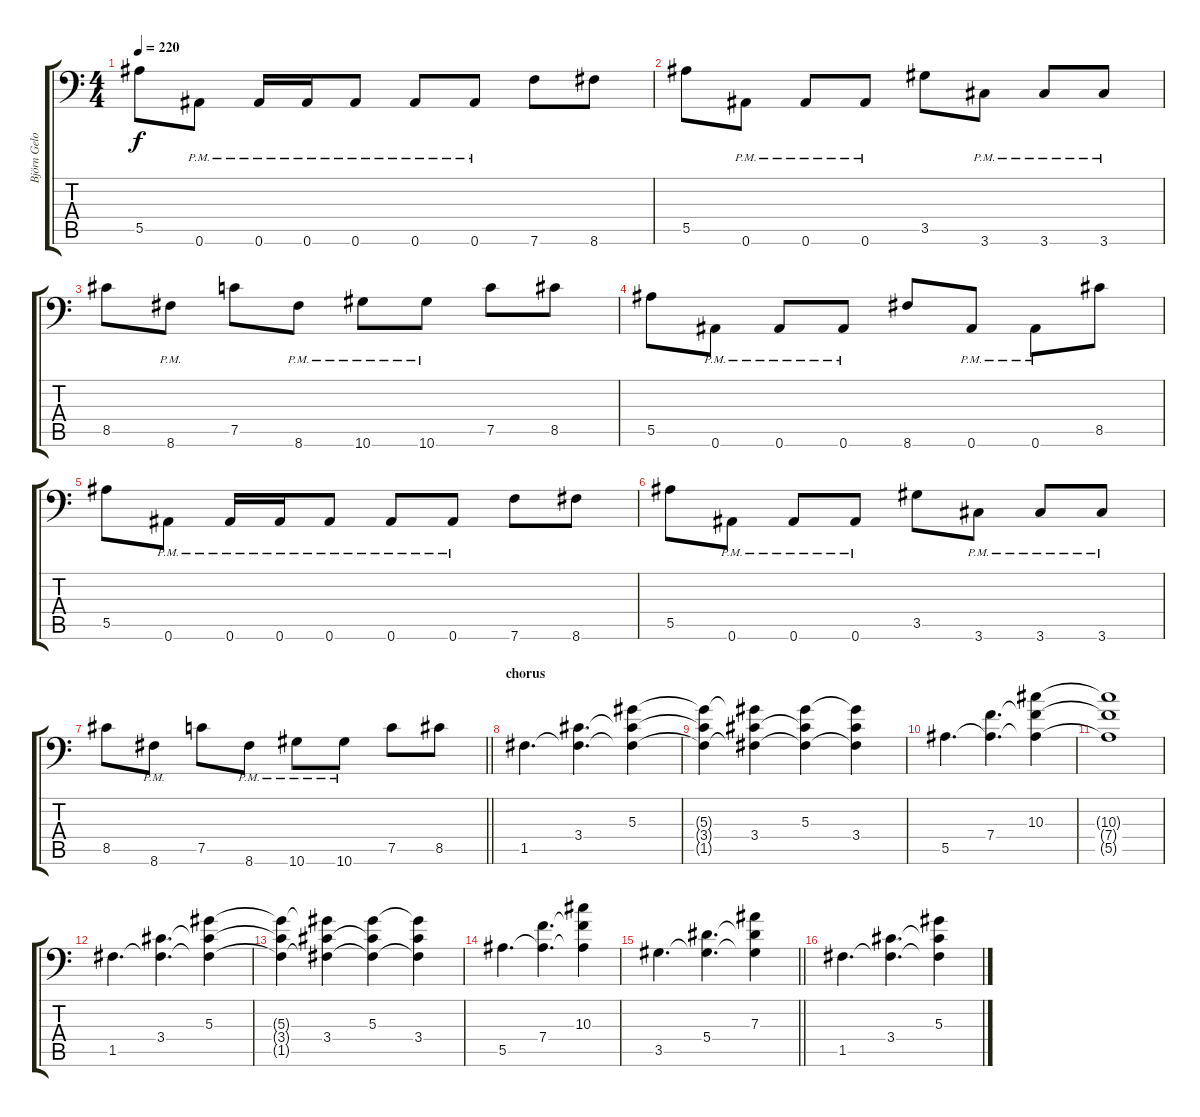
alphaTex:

\track ("Björn Gelotte" "Björn Gelo") {instrument distortionguitar}
\staff {score tabs}
\tuning (C4 G3 Eb3 Bb2 F2 Bb1) {hide}
\ts (4 4)
\tempo 220
\clef f4
\ks c
5.5.8{dy f} 0.6{pm}.8 0.6{pm}.16 0.6{pm}.16 0.6{pm}.8 0.6{pm}.8 0.6{pm}.8 7.6.8 8.6.8 |
5.5.8 0.6{pm}.8 0.6{pm}.8 0.6{pm}.8 3.5.8 3.6{pm}.8 3.6{pm}.8 3.6{pm}.8 |
8.5.8 8.6{pm}.8 7.5.8 8.6{pm}.8 10.6{pm}.8 10.6{pm}.8 7.5.8 8.5.8 |
5.5.8 0.6{pm}.8 0.6{pm}.8 0.6{pm}.8 8.6.8 0.6{pm}.8 0.6{pm}.8 8.5.8 |
5.5.8 0.6{pm}.8 0.6{pm}.16 0.6{pm}.16 0.6{pm}.8 0.6{pm}.8 0.6{pm}.8 7.6.8 8.6.8 |
5.5.8 0.6{pm}.8 0.6{pm}.8 0.6{pm}.8 3.5.8 3.6{pm}.8 3.6{pm}.8 3.6{pm}.8 |
\barLineRight lightlight
8.5.8 8.6{pm}.8 7.5.8 8.6{pm}.8 10.6{pm}.8 10.6{pm}.8 7.5.8 8.5.8 |
\section ("" "chorus")
1.5.4{d} (3.4 1.5{t}).4{d} (5.3 3.4{t} 1.5{t}).4 |
(5.3{t} 3.4{t} 1.5{t}).4 (5.3{t} 3.4 1.5{t}).4 (5.3 3.4{t} 1.5{t}).4 (5.3{t} 3.4 1.5{t}).4 |
5.5.4{d} (7.4 5.5{t}).4{d} (10.3 7.4{t} 5.5{t}).4 |
(10.3{t} 7.4{t} 5.5{t}).1 |
1.5.4{d} (3.4 1.5{t}).4{d} (5.3 3.4{t} 1.5{t}).4 |
(5.3{t} 3.4{t} 1.5{t}).4 (5.3{t} 3.4 1.5{t}).4 (5.3 3.4{t} 1.5{t}).4 (5.3{t} 3.4 1.5{t}).4 |
5.5.4{d} (7.4 5.5{t}).4{d} (10.3 7.4{t} 5.5{t}).4 |
\barLineRight lightlight
3.5.4{d} (5.4 3.5{t}).4{d} (7.3 5.4{t} 3.5{t}).4 |
1.5.4{d} (3.4 1.5{t}).4{d} (5.3 3.4{t} 1.5{t}).4
